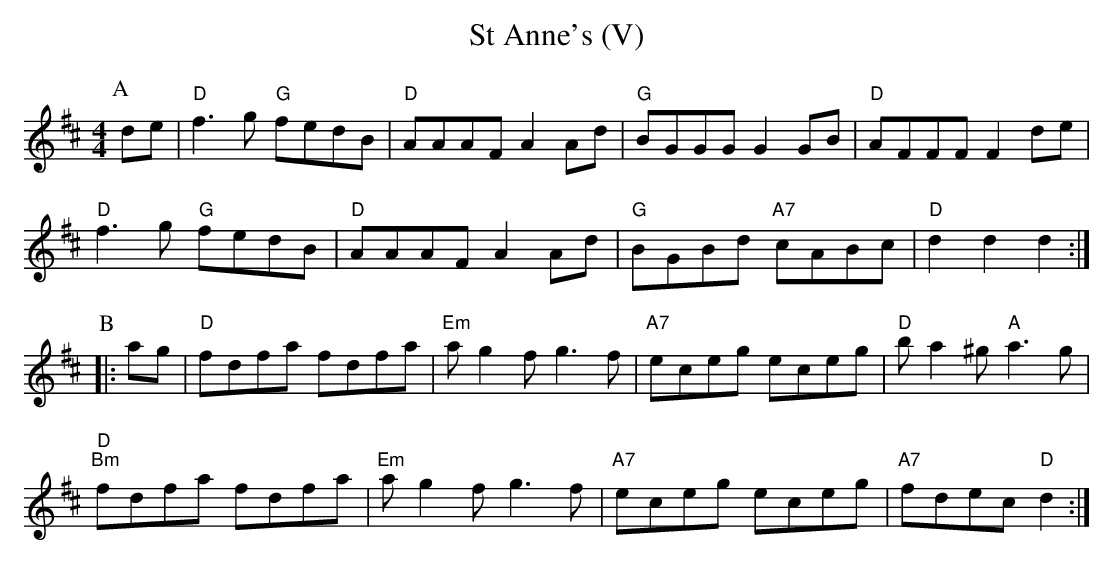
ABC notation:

X:1
T:St Anne's (V)
M:4/4
L:1/4
K:D
P:A
d/2e/2|"D"f3/2g/2 "G"f/2e/2d/2B/2|"D"A/2A/2A/2F/2 AA/2d/2|\
"G"B/2G/2G/2G/2 GG/2B/2|"D"A/2F/2F/2F/2 Fd/2e/2|
"D"f3/2g/2 "G"f/2e/2d/2B/2|"D"A/2A/2A/2F/2 AA/2d/2|\
"G"B/2G/2B/2d/2 "A7"c/2A/2B/2c/2|"D"dd d:|
P:B
|:a/2g/2|"D"f/2d/2f/2a/2 f/2d/2f/2a/2|"Em"a/2gf/2 g3/2f/2|\
"A7"e/2c/2e/2g/2 e/2c/2e/2g/2|"D"b/2a^g/2 "A"a3/2g/2|
"D""Bm"f/2d/2f/2a/2 f/2d/2f/2a/2|"Em"a/2gf/2 g3/2f/2|\
"A7"e/2c/2e/2g/2 e/2c/2e/2g/2|"A7"f/2d/2e/2c/2 "D"d:|
